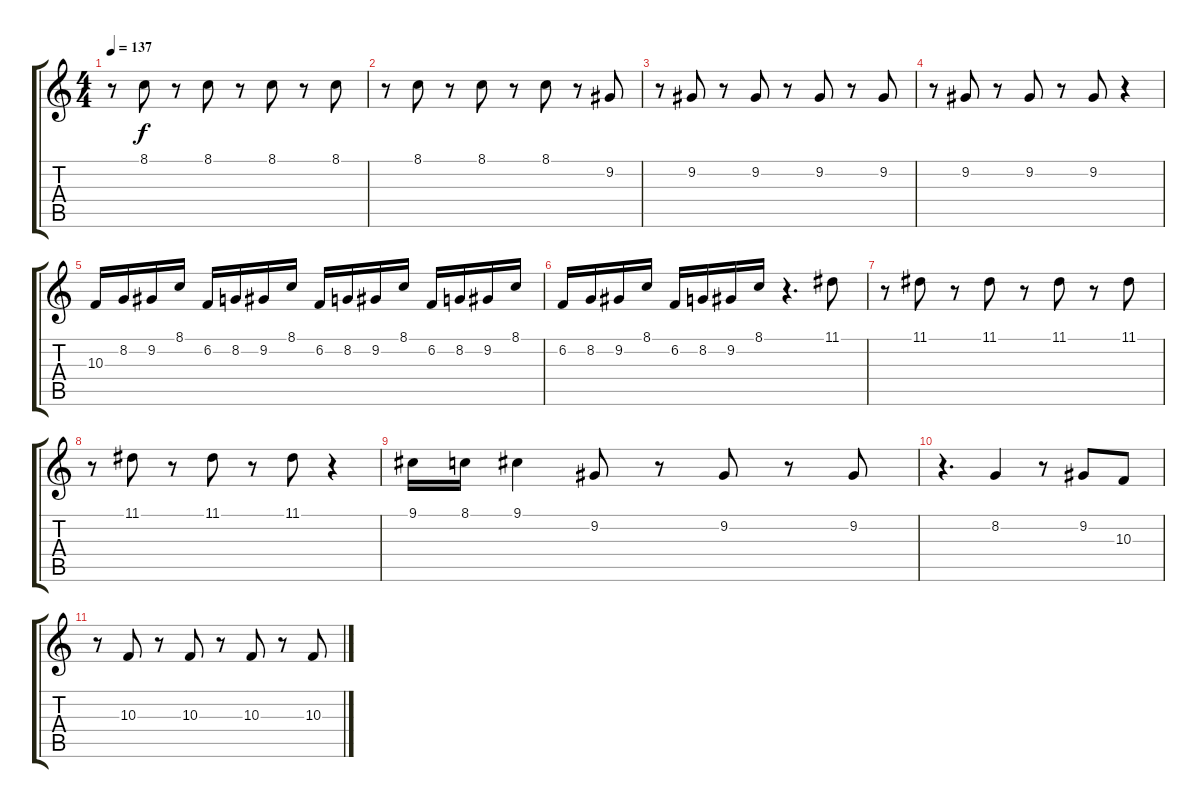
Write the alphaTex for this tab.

\track "" {instrument acousticgrandpiano}
\staff {score tabs}
\tuning (E4 B3 G3 D3 A2 E2) {hide}
\ts (4 4)
\tempo 137
\clef g2
\ks c
r.8{dy f} 8.1.8{volume 9} r.8 8.1.8{volume 8} r.8 8.1.8{volume 8} r.8 8.1.8{volume 7} |
r.8 8.1.8{volume 6} r.8 8.1.8{volume 6} r.8 8.1.8{volume 5} r.8 9.2.8{volume 4} |
r.8 9.2.8{volume 9} r.8 9.2.8{volume 8} r.8 9.2.8{volume 8} r.8 9.2.8{volume 7} |
r.8 9.2.8{volume 6} r.8 9.2.8{volume 6} r.8 9.2.8{volume 5} r.4 |
10.3.16{volume 9} 8.2.16{volume 9} 9.2.16{volume 9} 8.1.16{volume 9} 6.2.16{volume 8} 8.2.16{volume 8} 9.2.16{volume 8} 8.1.16{volume 8} 6.2.16{volume 8} 8.2.16{volume 8} 9.2.16{volume 7} 8.1.16{volume 7} 6.2.16{volume 7} 8.2.16{volume 7} 9.2.16{volume 7} 8.1.16{volume 6} |
6.2.16{volume 6} 8.2.16{volume 6} 9.2.16{volume 6} 8.1.16{volume 6} 6.2.16{volume 6} 8.2.16{volume 5} 9.2.16{volume 5} 8.1.16{volume 5} r.4{d} 11.1.8{volume 4} |
r.8 11.1.8{volume 9} r.8 11.1.8{volume 8} r.8 11.1.8{volume 8} r.8 11.1.8{volume 7} |
r.8 11.1.8{volume 6} r.8 11.1.8{volume 6} r.8 11.1.8{volume 5} r.4 |
9.1.16{volume 9} 8.1.16 9.1.4 9.2.8{volume 9} r.8 9.2.8{volume 8} r.8 9.2.8{volume 7} |
r.4{d} 8.2.4{volume 8} r.8 9.2.8{volume 6} 10.3.8{volume 9} |
r.8 10.3.8{volume 8} r.8 10.3.8{volume 7} r.8 10.3.8{volume 6} r.8 10.3.8{volume 4}
